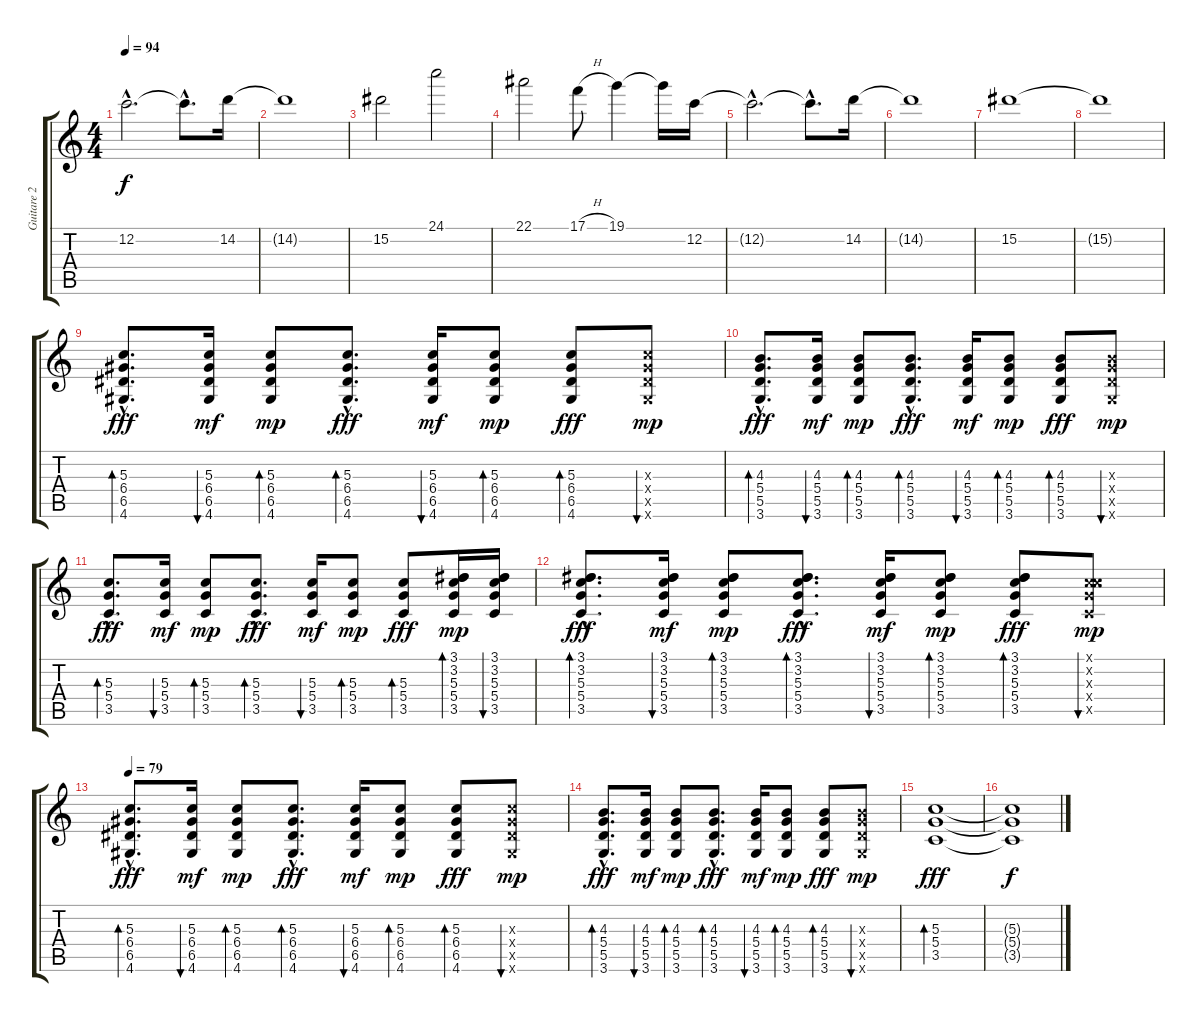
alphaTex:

\track ("Guitare 2" "Guitare 2") {instrument acousticguitarnylon}
\staff {score tabs}
\tuning (C4 C4 G3 D3 A2 E2) {hide}
\ts (4 4)
\tempo 94
\clef g2
\ks c
12.2{hac t}.2{d dy f} 12.2{hac t}.8{d} 14.2.16 |
14.2{t}.1 |
15.2.2 24.1.2 |
22.1.2 17.1{h}.8 19.1.4 19.1{t}.16 12.2.16 |
12.2{hac t}.2{d} 12.2{hac t}.8{d} 14.2.16 |
14.2{t}.1 |
15.2.1 |
15.2{t}.1 |
(5.3{hac} 6.4{hac} 6.5{hac} 4.6{hac}).8{d bd 60 dy fff instrument acousticguitarnylon} (5.3 6.4 6.5 4.6).16{bu 60 dy mf} (5.3 6.4 6.5 4.6).8{bd 60 dy mp} (5.3{hac} 6.4{hac} 6.5{hac} 4.6{hac}).8{d bd 60 dy fff} (5.3 6.4 6.5 4.6).16{bu 60 dy mf} (5.3 6.4 6.5 4.6).8{bd 60 dy mp} (5.3 6.4 6.5 4.6).8{bd 60 dy fff} (5.3{x} 6.4{x} 6.5{x} 4.6{x}).8{bu 60 dy mp} |
(4.3{hac} 5.4{hac} 5.5{hac} 3.6{hac}).8{d bd 60 dy fff} (4.3 5.4 5.5 3.6).16{bu 60 dy mf} (4.3 5.4 5.5 3.6).8{bd 60 dy mp} (4.3{hac} 5.4{hac} 5.5{hac} 3.6{hac}).8{d bd 60 dy fff} (4.3 5.4 5.5 3.6).16{bu 60 dy mf} (4.3 5.4 5.5 3.6).8{bd 60 dy mp} (4.3 5.4 5.5 3.6).8{bd 60 dy fff} (4.3{x} 5.4{x} 5.5{x} 3.6{x}).8{bu 60 dy mp} |
(5.3{hac} 5.4{hac} 3.5{hac}).8{d bd 60 dy fff} (5.3 5.4 3.5).16{bu 60 dy mf} (5.3 5.4 3.5).8{bd 60 dy mp} (5.3{hac} 5.4{hac} 3.5{hac}).8{d bd 60 dy fff} (5.3 5.4 3.5).16{bu 60 dy mf} (5.3 5.4 3.5).8{bd 60 dy mp} (5.3 5.4 3.5).8{bd 60 dy fff} (3.1 3.2 5.3 5.4 3.5).16{bd 60 dy mp} (3.1 3.2 5.3 5.4 3.5).16{bu 60} |
(3.1{hac} 3.2{hac} 5.3{hac} 5.4{hac} 3.5{hac}).8{d bd 60 dy fff} (3.1 3.2 5.3 5.4 3.5).16{bu 60 dy mf} (3.1 3.2 5.3 5.4 3.5).8{bd 60 dy mp} (3.1{hac} 3.2{hac} 5.3{hac} 5.4{hac} 3.5{hac}).8{d bd 60 dy fff} (3.1 3.2 5.3 5.4 3.5).16{bu 60 dy mf} (3.1 3.2 5.3 5.4 3.5).8{bd 60 dy mp} (3.1 3.2 5.3 5.4 3.5).8{bd 60 dy fff} (0.1{x} 0.2{x} 5.3{x} 5.4{x} 3.5{x}).8{bu 60 dy mp} |
\tempo 79
(5.3{hac} 6.4{hac} 6.5{hac} 4.6{hac}).8{d bd 60 dy fff} (5.3 6.4 6.5 4.6).16{bu 60 dy mf} (5.3 6.4 6.5 4.6).8{bd 60 dy mp} (5.3{hac} 6.4{hac} 6.5{hac} 4.6{hac}).8{d bd 60 dy fff} (5.3 6.4 6.5 4.6).16{bu 60 dy mf} (5.3 6.4 6.5 4.6).8{bd 60 dy mp} (5.3 6.4 6.5 4.6).8{bd 60 dy fff} (5.3{x} 6.4{x} 6.5{x} 4.6{x}).8{bu 60 dy mp} |
(4.3{hac} 5.4{hac} 5.5{hac} 3.6{hac}).8{d bd 60 dy fff} (4.3 5.4 5.5 3.6).16{bu 60 dy mf} (4.3 5.4 5.5 3.6).8{bd 60 dy mp} (4.3{hac} 5.4{hac} 5.5{hac} 3.6{hac}).8{d bd 60 dy fff} (4.3 5.4 5.5 3.6).16{bu 60 dy mf} (4.3 5.4 5.5 3.6).8{bd 60 dy mp} (4.3 5.4 5.5 3.6).8{bd 60 dy fff} (4.3{x} 5.4{x} 5.5{x} 3.6{x}).8{bu 60 dy mp} |
(5.3 5.4 3.5).1{bd 60 dy fff} |
(5.3{t} 5.4{t} 3.5{t}).1{dy f}
